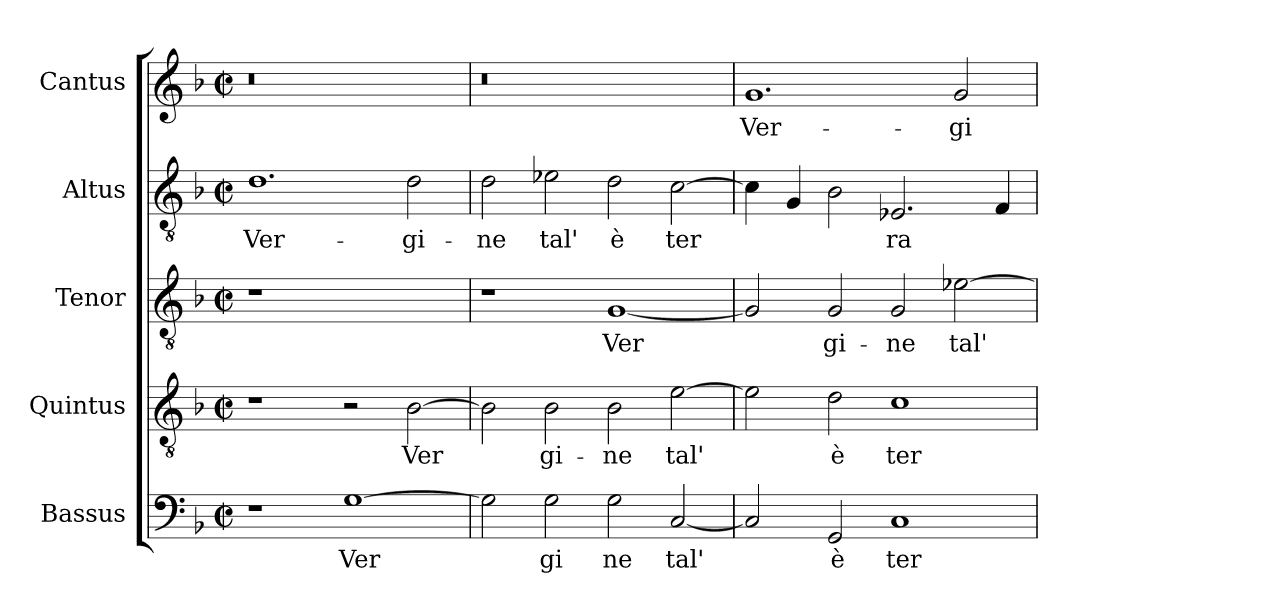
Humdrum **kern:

**kern	**text	**kern	**text	**kern	**text	**kern	**text	**kern	**text
*part5	*part5	*part4	*part4	*part3	*part3	*part2	*part2	*part1	*part1
*staff5	*staff5	*staff4	*staff4	*staff3	*staff3	*staff2	*staff2	*staff1	*staff1
*I"Bassus	*	*I"Quintus	*	*I"Tenor	*	*I"Altus	*	*I"Cantus	*
!!LO:PB:g=z
*stria5	*	*stria5	*	*stria5	*	*stria5	*	*stria5	*
*clefF4	*	*clefGv2	*	*clefGv2	*	*clefGv2	*	*clefG2	*
*k[b-]	*	*k[b-]	*	*k[b-]	*	*k[b-]	*	*k[b-]	*
*F:	*	*F:	*	*F:	*	*F:	*	*F:	*
*M2/2	*	*M2/2	*	*M2/2	*	*M2/2	*	*M2/2	*
*met(c|)	*	*met(c|)	*	*met(c|)	*	*met(c|)	*	*met(c|)	*
=1	=1	=1	=1	=1	=1	=1	=1	=1	=1
!	!	!	!	!	!	!	!LO:LY:b:cj	!	!
1r	.	1r	.	1r	.	1.d	Ver-	0r	.
!	!LO:LY:b	!	!	!	!	!	!	!	!
[>1G	Ver	2r	.	1ryy	.	.	.	.	.
!	!	!	!LO:LY:b	!	!	!	!LO:LY:b:cj	!	!
.	.	[>2B-\	Ver-	.	.	2d\	-gi-	.	.
=2	=2	=2	=2	=2	=2	=2	=2	=2	=2
!	!LO:LY:b	!	!LO:LY:b	!	!	!	!LO:LY:b:cj	!	!
2G\]	.	2B-\]	--	1r	.	2d\	-ne	0r	.
!	!LO:LY:b	!	!LO:LY:b	!	!	!	!LO:LY:b:cj	!	!
2G\	gi	2B-\	-gi-	.	.	2e-X\	tal'	.	.
!	!LO:LY:b	!	!LO:LY:b	!	!LO:LY:b	!	!LO:LY:b:cj	!	!
2G\	ne	2B-\	-ne	[<1G	Ver-	2d\	è	.	.
!	!LO:LY:b	!	!LO:LY:b	!	!	!	!LO:LY:b:cj	!	!
[<2C/	tal'	[>2e\	tal'	.	.	[>2c\	ter-	.	.
=3	=3	=3	=3	=3	=3	=3	=3	=3	=3
!	!LO:LY:b	!	!LO:LY:b	!	!LO:LY:b	!	!LO:LY:b:cj	!	!LO:LY:b:cj
2C/]	.	2e\]	.	2G/]	--	4c\]	--	1.g	Ver-
!	!	!	!	!	!	!	!LO:LY:b:cj	!	!
.	.	.	.	.	.	4G/	--	.	.
!	!LO:LY:b	!	!LO:LY:b	!	!LO:LY:b	!	!LO:LY:b:cj	!	!
2GG/	è	2d\	è	2G/	-gi-	2B-\	--	.	.
!	!LO:LY:b	!	!LO:LY:b	!	!LO:LY:b	!	!LO:LY:b:cj	!	!
1C	ter	1c	ter-	2G/	-ne	2.E-X/	-ra	.	.
!	!	!	!	!	!LO:LY:b	!	!	!	!LO:LY:b:cj
.	.	.	.	[>2e-X\	tal'	.	.	2g/	-gi-
!	!	!	!	!	!	!	!LO:LY:b:cj	!	!
.	.	.	.	.	.	4F/	.	.	.
=	=	=	=	=	=	=	=	=	=
*-	*-	*-	*-	*-	*-	*-	*-	*-	*-
